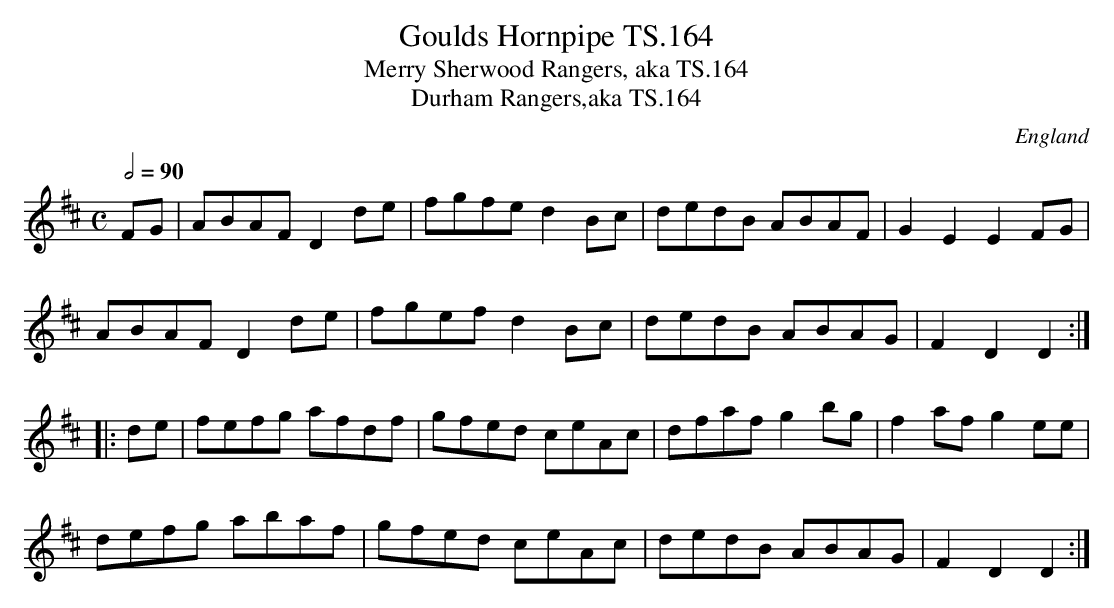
X:1
T:Goulds Hornpipe TS.164
T:Merry Sherwood Rangers, aka TS.164
T:Durham Rangers,aka TS.164
M:C
L:1/8
Q:1/2=90
O:England
K:D major
FG|ABAFD2de|fgfe d2Bc|dedB ABAF|G2E2E2FG|!
ABAFD2de|fgef d2Bc|dedB ABAG|F2D2D2:|!
|:de|fefg afdf|gfed ceAc|dfaf g2bg|f2af g2ee|!
defg abaf|gfed ceAc|dedB ABAG|F2D2D2:|]
